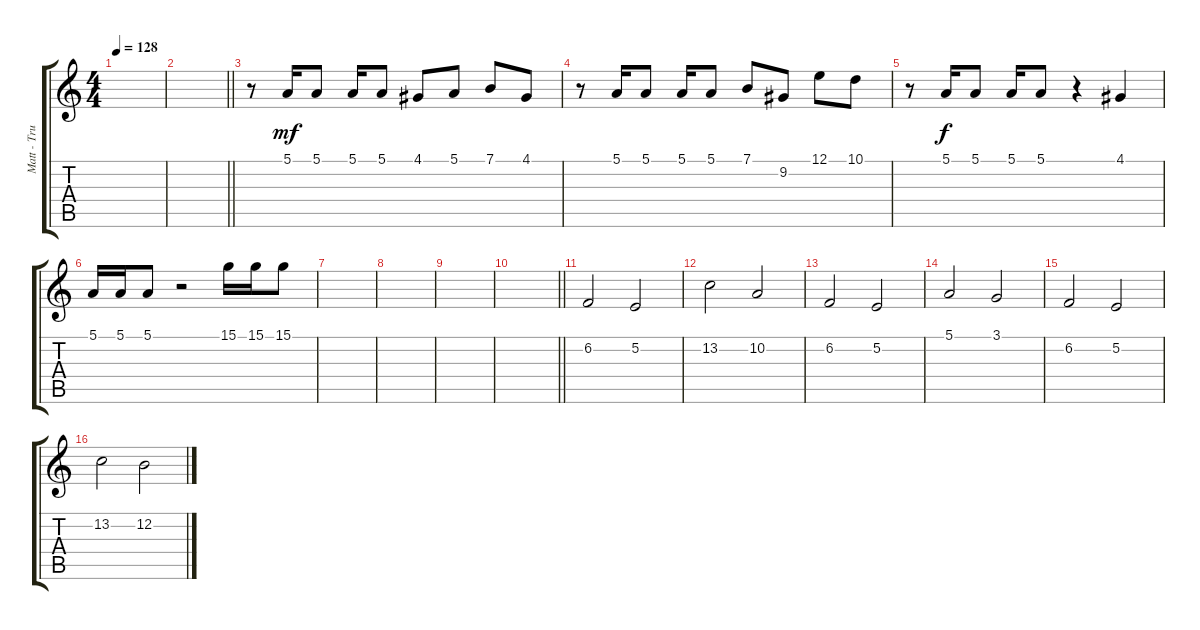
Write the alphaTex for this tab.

\track ("Matt - Trumpet" "Matt - Tru") {instrument trumpet}
\staff {score tabs}
\tuning (E4 B3 G3 D3 A2 E2) {hide}
\ts (4 4)
\tempo 128
\clef g2
\ks c
|
\barLineRight lightlight
|
r.8 5.1.16{dy mf} 5.1.8 5.1.16 5.1.8 4.1.8 5.1.8 7.1.8 4.1.8 |
r.8 5.1.16 5.1.8 5.1.16 5.1.8 7.1.8 9.2.8 12.1.8 10.1.8 |
r.8 5.1.16{dy f} 5.1.8 5.1.16 5.1.8 r.4 4.1.4 |
5.1.16 5.1.16 5.1.8 r.2 15.1.16 15.1.16 15.1.8 |
|
|
|
\barLineRight lightlight
|
6.2.2 5.2.2 |
13.2.2 10.2.2 |
6.2.2 5.2.2 |
5.1.2 3.1.2 |
6.2.2 5.2.2 |
13.2.2 12.2.2
